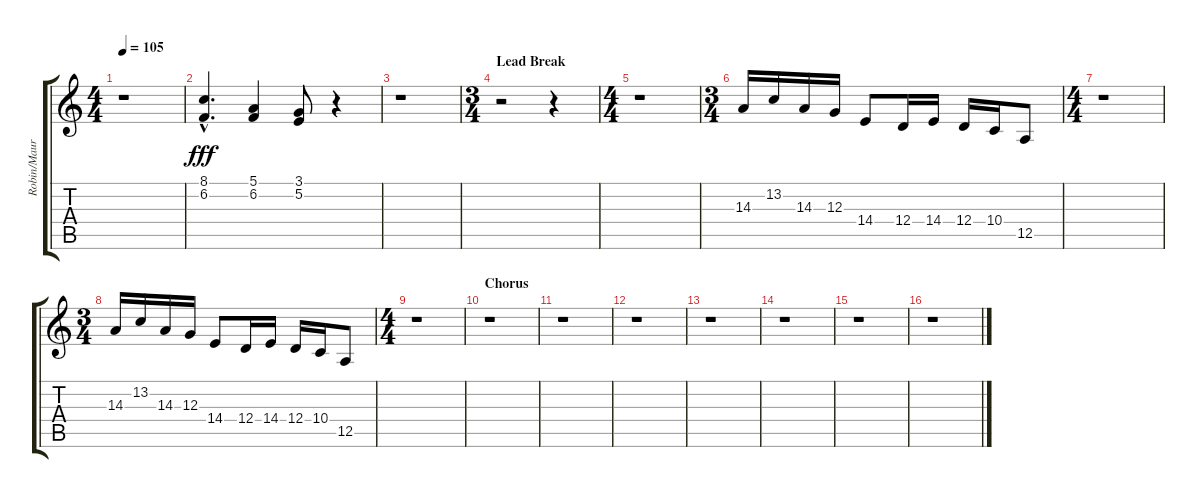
\track ("Robin/Maurice" "Robin/Maur") {instrument voiceoohs}
\staff {score tabs}
\tuning (E4 B3 G3 D3 A2 E2) {hide}
\ts (4 4)
\tempo 105
\clef g2
\ks c
r.1{dy fff} |
(8.1{hac} 6.2{hac}).4{d} (5.1 6.2).4 (3.1 5.2).8 r.4 |
r.1 |
\ts (3 4)
\section ("" "Lead Break")
r.2 r.4 |
\ts (4 4)
r.1 |
\ts (3 4)
14.3.16 13.2.16 14.3.16 12.3.16 14.4.8 12.4.16 14.4.16 12.4.16 10.4.16 12.5.8 |
\ts (4 4)
r.1 |
\ts (3 4)
14.3.16 13.2.16 14.3.16 12.3.16 14.4.8 12.4.16 14.4.16 12.4.16 10.4.16 12.5.8 |
\ts (4 4)
r.1 |
\section ("" "Chorus")
r.1 |
r.1 |
r.1 |
r.1 |
r.1 |
r.1 |
r.1
